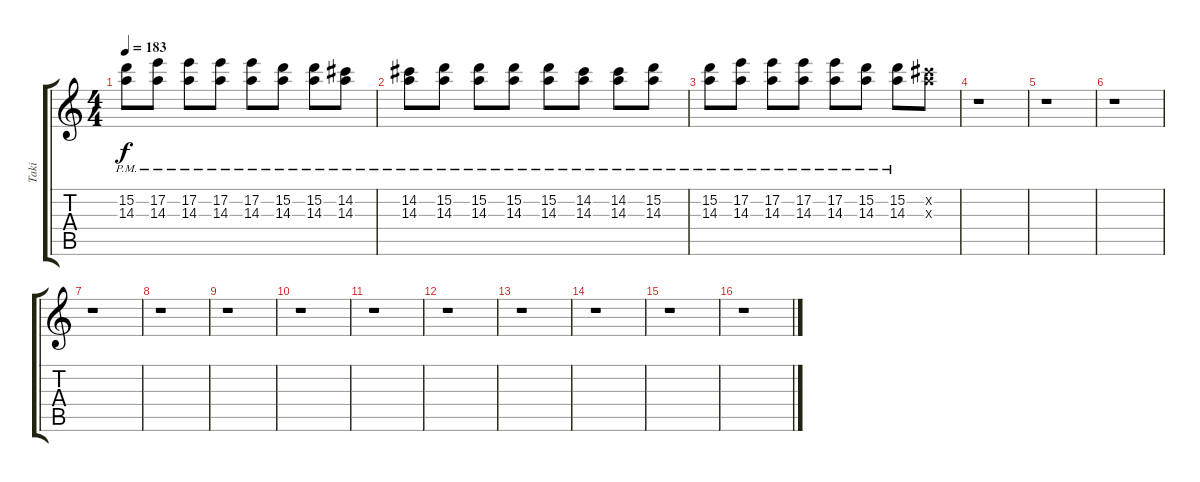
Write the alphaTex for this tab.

\track ("Taki" "Taki") {instrument electricguitarclean}
\staff {score tabs}
\tuning (E4 B3 G3 D3 A2 E2) {hide}
\ts (4 4)
\tempo 183
\clef g2
\ks c
(15.2{pm} 14.3{pm}).8{dy f} (17.2{pm} 14.3{pm}).8 (17.2{pm} 14.3{pm}).8 (17.2{pm} 14.3{pm}).8 (17.2{pm} 14.3{pm}).8 (15.2{pm} 14.3{pm}).8 (15.2{pm} 14.3{pm}).8 (14.2{pm} 14.3{pm}).8 |
(14.2{pm} 14.3{pm}).8 (15.2{pm} 14.3{pm}).8 (15.2{pm} 14.3{pm}).8 (15.2{pm} 14.3{pm}).8 (15.2{pm} 14.3{pm}).8 (14.2{pm} 14.3{pm}).8 (14.2{pm} 14.3{pm}).8 (15.2{pm} 14.3{pm}).8 |
(15.2{pm} 14.3{pm}).8 (17.2{pm} 14.3{pm}).8 (17.2{pm} 14.3{pm}).8 (17.2{pm} 14.3{pm}).8 (17.2{pm} 14.3{pm}).8 (15.2{pm} 14.3{pm}).8 (15.2{pm} 14.3{pm}).8 (14.2{x} 14.3{x}).8 |
r.1 |
r.1 |
r.1 |
r.1 |
r.1 |
r.1 |
r.1 |
r.1 |
r.1 |
r.1 |
r.1 |
r.1 |
r.1
